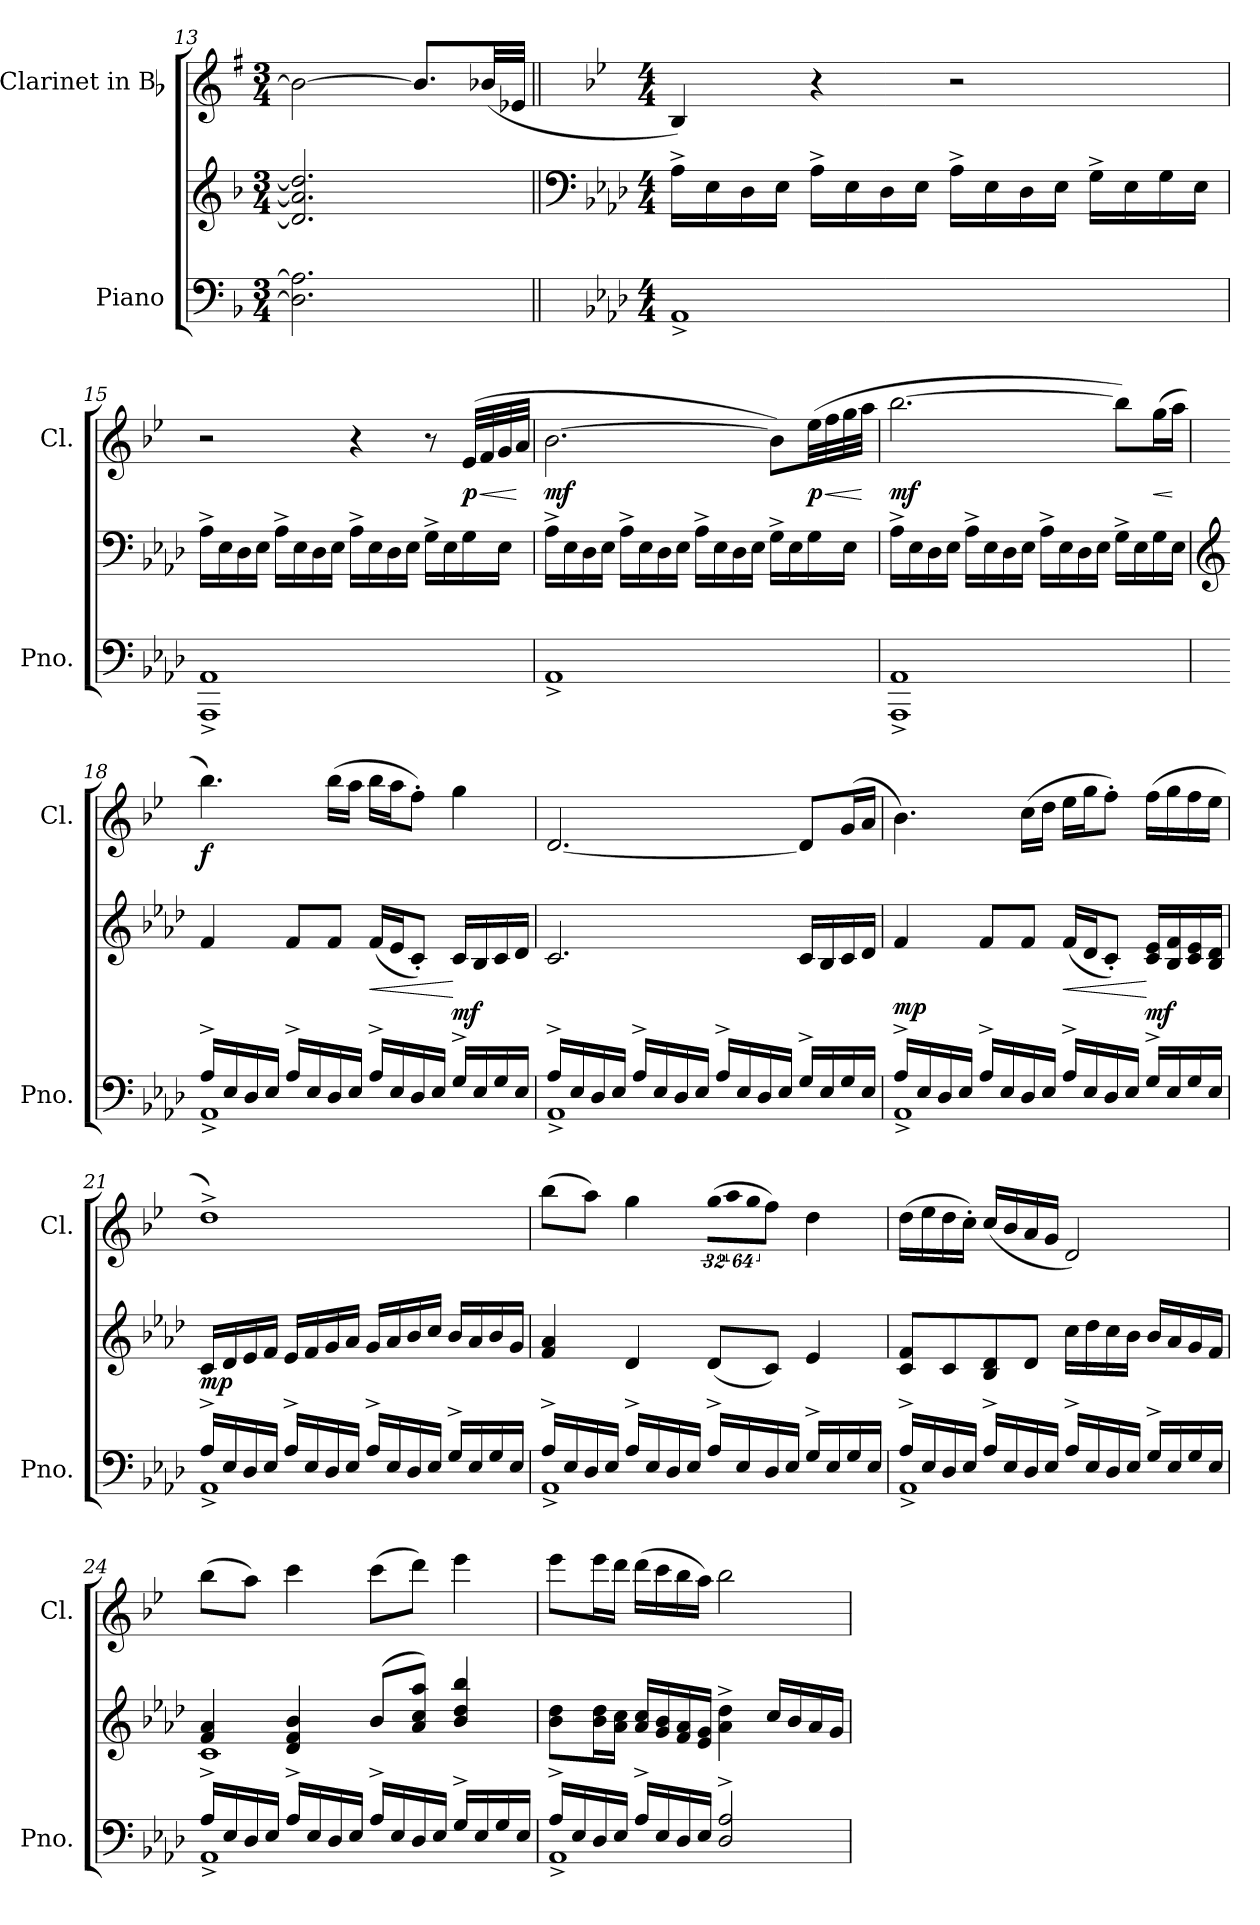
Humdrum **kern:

**kern	**kern	**dynam	**kern	**dynam
*part2	*part2	*part2	*part1	*part1
*staff3	*staff2	*staff2/3	*staff1	*staff1
*I"Piano	*	*	*I"Clarinet in Bb	*
*I'Pno.	*	*	*I'Cl.	*
*clefF4	*clefG2	*	*clefG2	*
*	*	*	*ITrd1c2	*
*k[b-]	*k[b-]	*	*k[b-]	*
*F:	*F:	*	*F:	*
*M3/4	*M3/4	*	*M3/4	*
=13	=13	=13	=13	=13
2.D-i\] 2.A-i]	2.d-i/] 2.a-i] 2.dd-i]	.	2a-i\_>	.
.	.	.	8.a-i/L]	.
.	.	.	(32a-Xi/LL	.
.	.	.	32d-Xi/JJJ	.
=14||	=14||	=14||	=14||	=14||
*	*clefF4	*	*	*
*k[b-e-a-d-]	*k[b-e-a-d-]	*	*k[b-e-a-d-]	*
*A-:	*A-:	*	*A-:	*
*M4/4	*M4/4	*	*M4/4	*
*	*MM90	*	*MM90	*
1AA-^i	16A-^i\LL	f mp	4A-i/)	.
.	16E-i\	.	.	.
.	16D-i\	.	.	.
.	16E-i\JJ	.	.	.
.	16A-^i\LL	.	4r	.
.	16E-i\	.	.	.
.	16D-i\	.	.	.
.	16E-i\JJ	.	.	.
.	16A-^i\LL	.	2r	.
.	16E-i\	.	.	.
.	16D-i\	.	.	.
.	16E-i\JJ	.	.	.
.	16G^i\LL	.	.	.
.	16E-i\	.	.	.
.	16Gi\	.	.	.
.	16E-i\JJ	.	.	.
!!LO:LB:g=z
=15	=15	=15	=15	=15
1AAA-i^ 1AA-i^	16A-^i\LL	.	2r	.
.	16E-i\	.	.	.
.	16D-i\	.	.	.
.	16E-i\JJ	.	.	.
.	16A-^i\LL	.	.	.
.	16E-i\	.	.	.
.	16D-i\	.	.	.
.	16E-i\JJ	.	.	.
.	16A-^i\LL	.	4r	.
.	16E-i\	.	.	.
.	16D-i\	.	.	.
.	16E-i\JJ	.	.	.
.	16G^i\LL	.	8r	.
.	16E-i\	.	.	.
!	!	!	!	!LO:HP:b
.	16Gi\	.	(32d-i/LLL	< p
.	.	.	32e-i/	.
.	16E-i\JJ	.	32fi/	.
.	.	.	32gi/JJJ	[
=16	=16	=16	=16	=16
1AA-^i	16A-^i\LL	.	[>2.a-i\	mf
.	16E-i\	.	.	.
.	16D-i\	.	.	.
.	16E-i\JJ	.	.	.
.	16A-^i\LL	.	.	.
.	16E-i\	.	.	.
.	16D-i\	.	.	.
.	16E-i\JJ	.	.	.
.	16A-^i\LL	.	.	.
.	16E-i\	.	.	.
.	16D-i\	.	.	.
.	16E-i\JJ	.	.	.
.	16G^i\LL	.	8a-i\L])	.
.	16E-i\	.	.	.
!	!	!	!	!LO:HP:b
.	16Gi\	.	(32dd-i\LL	< p
.	.	.	32ee-i\	.
.	16E-i\JJ	.	32ffi\	.
.	.	.	32ggi\JJJ	[
!!LO:PB:g=z
=17	=17	=17	=17	=17
1AAA-i^ 1AA-i^	16A-^i\LL	.	[>2.aa-i\	mf
.	16E-i\	.	.	.
.	16D-i\	.	.	.
.	16E-i\JJ	.	.	.
.	16A-^i\LL	.	.	.
.	16E-i\	.	.	.
.	16D-i\	.	.	.
.	16E-i\JJ	.	.	.
.	16A-^i\LL	.	.	.
.	16E-i\	.	.	.
.	16D-i\	.	.	.
.	16E-i\JJ	.	.	.
.	16G^i\LL	.	8aa-i\L])	.
.	16E-i\	.	.	.
!	!	!	!	!LO:HP:b
.	16Gi\	.	(16ffi\L	<
.	16E-i\JJ	.	16ggi\JJ	[
=18	=18	=18	=18	=18
*	*clefG2	*	*	*
*^	*	*	*	*
16A-^i/LL	1AA-^i	4fi/	mf mp	4.aa-i\)	f
16E-i/	.	.	.	.	.
16D-i/	.	.	.	.	.
16E-i/JJ	.	.	.	.	.
16A-^i/LL	.	8fi/L	.	.	.
16E-i/	.	.	.	.	.
16D-i/	.	8fi/J	.	(16aa-i\LL	.
16E-i/JJ	.	.	.	16ggi\JJ	.
!	!	!	!LO:HP:b	!	!
16A-^i/LL	.	(16fi/LL	<	16aa-i\LL	.
16E-i/	.	16e-i/J	.	16ggi\J	.
16D-i/	.	8c'i/J)	.	8ee-'i\J)	.
16E-i/JJ	.	.	.	.	.
16G^i/LL	.	16ci/LL	[ mf	4ffi\	.
16E-i/	.	16B-i/	.	.	.
16Gi/	.	16ci/	.	.	.
16E-i/JJ	.	16d-i/JJ	.	.	.
!!LO:LB:g=z
=19	=19	=19	=19	=19	=19
16A-^i/LL	1AA-^i	2.ci/	.	[<2.ci/	.
16E-i/	.	.	.	.	.
16D-i/	.	.	.	.	.
16E-i/JJ	.	.	.	.	.
16A-^i/LL	.	.	.	.	.
16E-i/	.	.	.	.	.
16D-i/	.	.	.	.	.
16E-i/JJ	.	.	.	.	.
16A-^i/LL	.	.	.	.	.
16E-i/	.	.	.	.	.
16D-i/	.	.	.	.	.
16E-i/JJ	.	.	.	.	.
16G^i/LL	.	16ci/LL	.	8ci/L]	.
16E-i/	.	16B-i/	.	.	.
16Gi/	.	16ci/	.	(16fi/L	.
16E-i/JJ	.	16d-i/JJ	.	16gi/JJ	.
=20	=20	=20	=20	=20	=20
16A-^i/LL	1AA-^i	4fi/	mp	4.a-i\)	.
16E-i/	.	.	.	.	.
16D-i/	.	.	.	.	.
16E-i/JJ	.	.	.	.	.
16A-^i/LL	.	8fi/L	.	.	.
16E-i/	.	.	.	.	.
16D-i/	.	8fi/J	.	(16b-i\LL	.
16E-i/JJ	.	.	.	16cci\JJ	.
!	!	!	!LO:HP:b	!	!
16A-^i/LL	.	(16fi/LL	<	16dd-i\LL	.
16E-i/	.	16d-i/J	.	16ffi\J	.
16D-i/	.	8c'i/J)	.	8ee-'i\J)	.
16E-i/JJ	.	.	.	.	.
16G^i/LL	.	16ci/ 16e-iLL	[ mf	(16ee-i\LL	.
16E-i/	.	16B-i/ 16fi	.	16ffi\	.
16Gi/	.	16ci/ 16e-i	.	16ee-i\	.
16E-i/JJ	.	16B-i/ 16d-iJJ	.	16dd-i\JJ	.
!!LO:LB:g=z
=21	=21	=21	=21	=21	=21
16A-^i/LL	1AA-^i	16ci/LL	mp	1cc^i)	.
16E-i/	.	16d-i/	.	.	.
16D-i/	.	16e-i/	.	.	.
16E-i/JJ	.	16fi/JJ	.	.	.
16A-^i/LL	.	16e-i/LL	.	.	.
16E-i/	.	16fi/	.	.	.
16D-i/	.	16gi/	.	.	.
16E-i/JJ	.	16a-i/JJ	.	.	.
16A-^i/LL	.	16gi/LL	.	.	.
16E-i/	.	16a-i/	.	.	.
16D-i/	.	16b-i/	.	.	.
16E-i/JJ	.	16cci/JJ	.	.	.
16G^i/LL	.	16b-i/LL	.	.	.
16E-i/	.	16a-i/	.	.	.
16Gi/	.	16b-i/	.	.	.
16E-i/JJ	.	16gi/JJ	.	.	.
=22	=22	=22	=22	=22	=22
16A-^i/LL	1AA-^i	4fi/ 4a-i	.	(8aa-i\L	.
16E-i/	.	.	.	.	.
16D-i/	.	.	.	8ggi\J)	.
16E-i/JJ	.	.	.	.	.
16A-^i/LL	.	4d-i/	.	4ffi\	.
16E-i/	.	.	.	.	.
16D-i/	.	.	.	.	.
16E-i/JJ	.	.	.	.	.
!	!	!	!	!LO:N:vis=16	!
16A-^i/LL	.	(8d-i/L	.	(512%21ffi\LL	.
!	!	!	!	!LO:N:vis=16	!
.	.	.	.	1024%43ggi\	.
16E-i/	.	.	.	.	.
!	!	!	!	!LO:N:vis=16	!
.	.	.	.	1024%43ffi\J	.
16D-i/	.	8ci/J)	.	8ee-i\J)	.
16E-i/JJ	.	.	.	.	.
16G^i/LL	.	4e-i/	.	4cci\	.
16E-i/	.	.	.	.	.
16Gi/	.	.	.	.	.
16E-i/JJ	.	.	.	.	.
!!LO:PB:g=z
=23	=23	=23	=23	=23	=23
16A-^i/LL	1AA-^i	8ci/ 8fiL	.	(16cci\LL	.
16E-i/	.	.	.	16dd-i\	.
16D-i/	.	8ci/	.	16cci\	.
16E-i/JJ	.	.	.	16b-'i\JJ)	.
16A-^i/LL	.	8B-i/ 8d-i	.	(16b-i/LL	.
16E-i/	.	.	.	16a-i/	.
16D-i/	.	8d-i/J	.	16gi/	.
16E-i/JJ	.	.	.	16fi/JJ	.
16A-^i/LL	.	16cci\LL	.	2ci/)	.
16E-i/	.	16dd-i\	.	.	.
16D-i/	.	16cci\	.	.	.
16E-i/JJ	.	16b-i\JJ	.	.	.
16G^i/LL	.	16b-i/LL	.	.	.
16E-i/	.	16a-i/	.	.	.
16Gi/	.	16gi/	.	.	.
16E-i/JJ	.	16fi/JJ	.	.	.
=24	=24	=24	=24	=24	=24
*	*	*^	*	*	*
16A-^i/LL	1AA-^i	4fi/ 4a-i	1ci	.	(8aa-i\L	.
16E-i/	.	.	.	.	.	.
16D-i/	.	.	.	.	8ggi\J)	.
16E-i/JJ	.	.	.	.	.	.
16A-^i/LL	.	4d-i/ 4fi 4b-i	.	.	4bb-i\	.
16E-i/	.	.	.	.	.	.
16D-i/	.	.	.	.	.	.
16E-i/JJ	.	.	.	.	.	.
16A-^i/LL	.	(8b-i/L	.	.	(8bb-i\L	.
16E-i/	.	.	.	.	.	.
16D-i/	.	8a-i/ 8cci 8aa-iJ)	.	.	8ccci\J)	.
16E-i/JJ	.	.	.	.	.	.
16G^i/LL	.	4b-i/ 4dd-i 4bb-i	.	.	4ddd-i\	.
16E-i/	.	.	.	.	.	.
16Gi/	.	.	.	.	.	.
16E-i/JJ	.	.	.	.	.	.
*	*	*v	*v	*	*	*
=25	=25	=25	=25	=25	=25
16A-^i/LL	1AA-^i	8b-i\ 8dd-iL	.	8ddd-i\L	.
16E-i/	.	.	.	.	.
16D-i/	.	16b-i\ 16dd-iL	.	16ddd-i\L	.
16E-i/JJ	.	16a-i\ 16cciJJ	.	16ccci\JJ	.
16A-^i/LL	.	16a-i/ 16cciLL	.	(16ccci\LL	.
16E-i/	.	16gi/ 16b-i	.	16bb-i\	.
16D-i/	.	16fi/ 16a-i	.	16aa-i\	.
16E-i/JJ	.	16e-i/ 16giJJ	.	16ggi\JJ)	.
2D-i/^ 2A-i^	.	4a-i\^ 4dd-i^	.	2aa-i\	.
.	.	16cci/LL	.	.	.
.	.	16b-i/	.	.	.
.	.	16a-i/	.	.	.
.	.	16gi/JJ	.	.	.
*v	*v	*	*	*	*
=	=	=	=	=
*-	*-	*-	*-	*-
